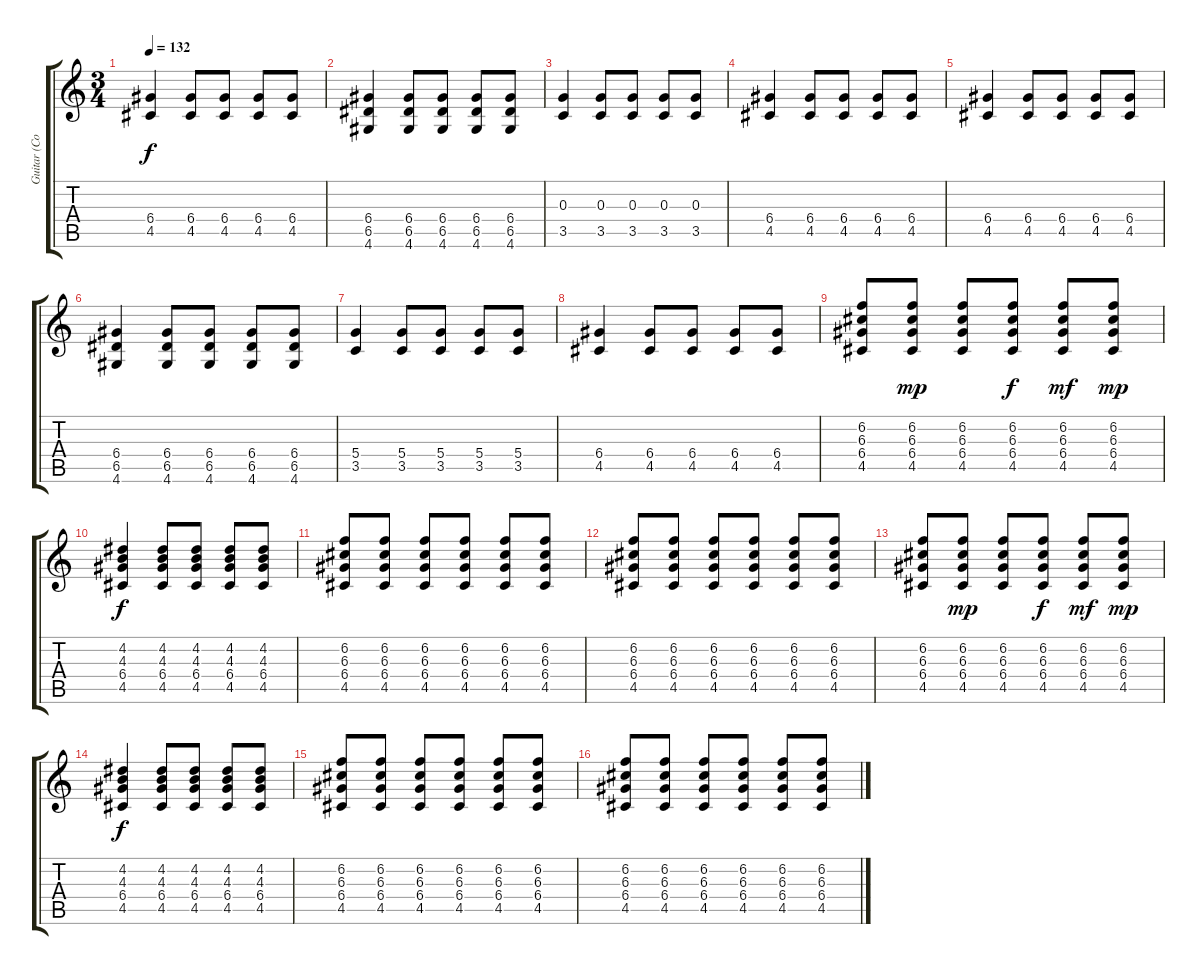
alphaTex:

\track ("Guitar (Corin)" "Guitar (Co") {instrument electricguitarclean}
\staff {score tabs}
\tuning (E4 B3 G3 D3 A2 E2) {hide}
\ts (3 4)
\tempo 132
\clef g2
\ks c
(6.4 4.5).4{dy f} (6.4 4.5).8 (6.4 4.5).8 (6.4 4.5).8 (6.4 4.5).8 |
(6.4 6.5 4.6).4 (6.4 6.5 4.6).8 (6.4 6.5 4.6).8 (6.4 6.5 4.6).8 (6.4 6.5 4.6).8 |
(0.3 3.5).4 (0.3 3.5).8 (0.3 3.5).8 (0.3 3.5).8 (0.3 3.5).8 |
(6.4 4.5).4 (6.4 4.5).8 (6.4 4.5).8 (6.4 4.5).8 (6.4 4.5).8 |
(6.4 4.5).4 (6.4 4.5).8 (6.4 4.5).8 (6.4 4.5).8 (6.4 4.5).8 |
(6.4 6.5 4.6).4 (6.4 6.5 4.6).8 (6.4 6.5 4.6).8 (6.4 6.5 4.6).8 (6.4 6.5 4.6).8 |
(5.4 3.5).4 (5.4 3.5).8 (5.4 3.5).8 (5.4 3.5).8 (5.4 3.5).8 |
(6.4 4.5).4 (6.4 4.5).8 (6.4 4.5).8 (6.4 4.5).8 (6.4 4.5).8 |
(6.2 6.3 6.4 4.5).8 (6.2 6.3 6.4 4.5).8{dy mp} (6.2 6.3 6.4 4.5).8 (6.2 6.3 6.4 4.5).8{dy f} (6.2 6.3 6.4 4.5).8{dy mf} (6.2 6.3 6.4 4.5).8{dy mp} |
(4.2 4.3 6.4 4.5).4{dy f} (4.2 4.3 6.4 4.5).8 (4.2 4.3 6.4 4.5).8 (4.2 4.3 6.4 4.5).8 (4.2 4.3 6.4 4.5).8 |
(6.2 6.3 6.4 4.5).8 (6.2 6.3 6.4 4.5).8 (6.2 6.3 6.4 4.5).8 (6.2 6.3 6.4 4.5).8 (6.2 6.3 6.4 4.5).8 (6.2 6.3 6.4 4.5).8 |
(6.2 6.3 6.4 4.5).8 (6.2 6.3 6.4 4.5).8 (6.2 6.3 6.4 4.5).8 (6.2 6.3 6.4 4.5).8 (6.2 6.3 6.4 4.5).8 (6.2 6.3 6.4 4.5).8 |
(6.2 6.3 6.4 4.5).8 (6.2 6.3 6.4 4.5).8{dy mp} (6.2 6.3 6.4 4.5).8 (6.2 6.3 6.4 4.5).8{dy f} (6.2 6.3 6.4 4.5).8{dy mf} (6.2 6.3 6.4 4.5).8{dy mp} |
(4.2 4.3 6.4 4.5).4{dy f} (4.2 4.3 6.4 4.5).8 (4.2 4.3 6.4 4.5).8 (4.2 4.3 6.4 4.5).8 (4.2 4.3 6.4 4.5).8 |
(6.2 6.3 6.4 4.5).8 (6.2 6.3 6.4 4.5).8 (6.2 6.3 6.4 4.5).8 (6.2 6.3 6.4 4.5).8 (6.2 6.3 6.4 4.5).8 (6.2 6.3 6.4 4.5).8 |
(6.2 6.3 6.4 4.5).8 (6.2 6.3 6.4 4.5).8 (6.2 6.3 6.4 4.5).8 (6.2 6.3 6.4 4.5).8 (6.2 6.3 6.4 4.5).8 (6.2 6.3 6.4 4.5).8
